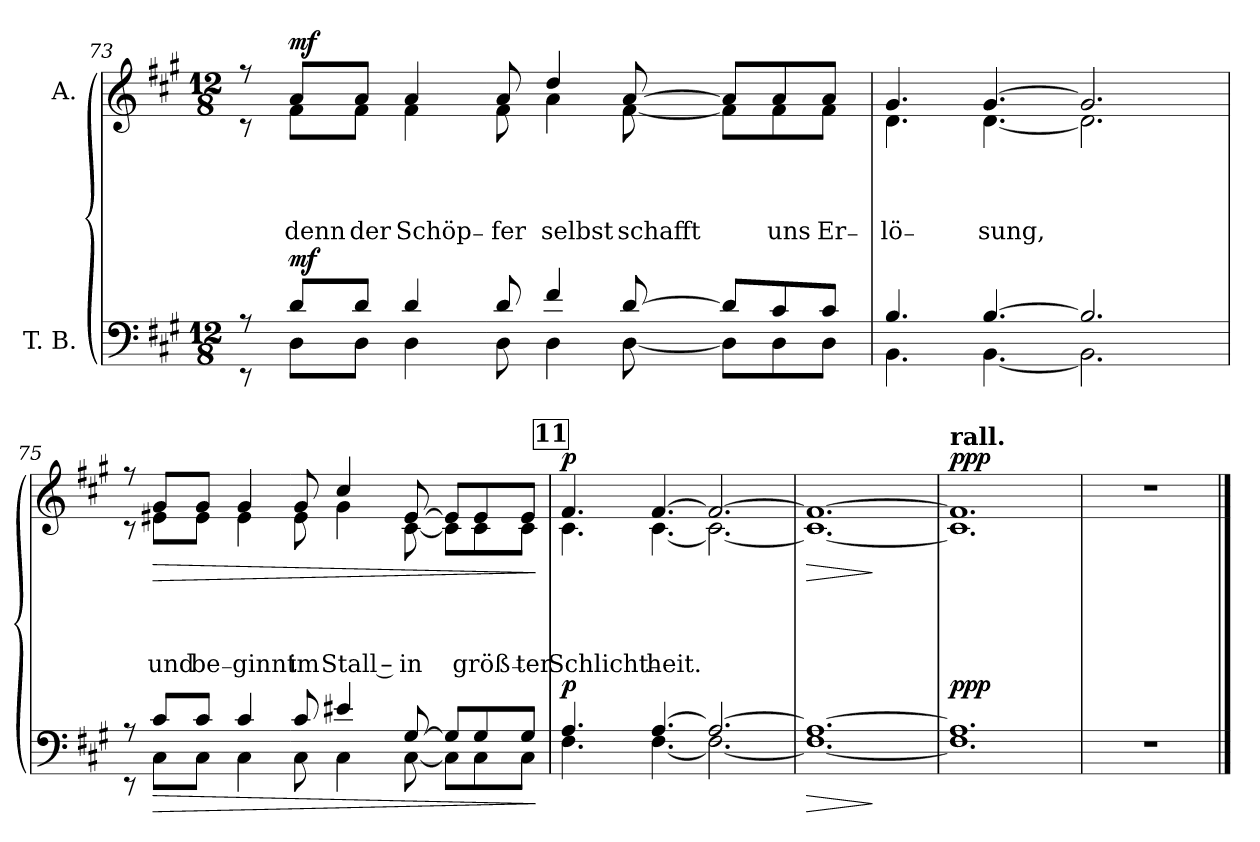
**kern	**dynam	**kern	**text	**text	**text	**text	**dynam
*part2	*part2	*part1	*part1	*part1	*part1	*part1	*part1
*staff2	*staff2	*staff1	*staff1	*staff1	*staff1	*staff1	*staff1
*I"T. B.	*	*I"A.	*	*	*	*	*
!!LO:LB:g=z
*clefF4	*	*clefG2	*	*	*	*	*
*k[f#c#g#]	*	*k[f#c#g#]	*	*	*	*	*
*f#:	*	*f#:	*	*	*	*	*
*M12/8	*	*M12/8	*	*	*	*	*
=73	=73	=73	=73	=73	=73	=73	=73
*^	*	*^	*	*	*	*	*
8rA	8rEE	.	8rff	8rc	.	.	.	.	.
!	!	!LO:DY:a	!	!	!	!	!	!LO:LY:b	!LO:DY:a
8d/L	8D\L	mf	8a/L	8f#\L	.	.	.	denn	mf
!	!	!	!	!	!	!	!	!LO:LY:b	!
8d/J	8D\J	.	8a/J	8f#\J	.	.	.	der	.
!	!	!	!	!	!	!	!	!LO:LY:b	!
4d/	4D\	.	4a/	4f#\	.	.	.	Schöp₋	.
!	!	!	!	!	!	!	!	!LO:LY:b	!
8d/	8D\	.	8a/	8f#\	.	.	.	fer	.
!	!	!	!	!	!	!	!	!LO:LY:b	!
4f#/	4D\	.	4dd/	4a\	.	.	.	selbst	.
!	!	!	!	!	!	!	!	!LO:LY:b	!
[>8d/	[<8D\	.	[>8a/	[<8f#\	.	.	.	schafft	.
8d/L]	8D\L]	.	8a/L]	8f#\L]	.	.	.	.	.
!	!	!	!	!	!	!	!	!LO:LY:b	!
8c#/	8D\	.	8a/	8f#\	.	.	.	uns	.
!	!	!	!	!	!	!	!	!LO:LY:b	!
8c#/J	8D\J	.	8a/J	8f#\J	.	.	.	Er₋	.
=74	=74	=74	=74	=74	=74	=74	=74	=74	=74
!	!	!	!	!	!	!	!	!LO:LY:b	!
4.B/	4.BB\	.	4.g#/	4.d\	.	.	.	lö₋	.
!	!	!	!	!	!	!	!	!LO:LY:b	!
[>4.B/	[<4.BB\	.	[>4.g#/	[<4.d\	.	.	.	sung,	.
2.B/]	2.BB\]	.	2.g#/]	2.d\]	.	.	.	.	.
!!LO:LB:g=z	!!
=75	=75	=75	=75	=75	=75	=75	=75	=75	=75
8rA	8rEE	.	8rff	8rc	.	.	.	.	.
!	!	!LO:HP:b	!	!	!	!	!	!	!
!	!	!	!	!	!	!	!	!LO:LY:b	!LO:HP:b
8c#/L	8C#\L	>	8g#/L	8e#X\L	.	.	.	und	>
!	!	!	!	!	!	!	!	!LO:LY:b	!
8c#/J	8C#\J	.	8g#/J	8e#\J	.	.	.	be₋	.
!	!	!	!	!	!	!	!	!LO:LY:b	!
4c#/	4C#\	.	4g#/	4e#\	.	.	.	ginnt	.
!	!	!	!	!	!	!	!	!LO:LY:b	!
8c#/	8C#\	.	8g#/	8e#\	.	.	.	im	.
!	!	!	!	!	!	!	!	!LO:LY:b	!
4e#X/	4C#\	.	4cc#/	4g#\	.	.	.	Stall –	.
!	!	!	!	!	!	!	!	!LO:LY:b	!
[>8G#/	[<8C#\	.	[>8e#/	[<8c#\	.	.	.	in	.
8G#/L]	8C#\L]	.	8e#/L]	8c#\L]	.	.	.	.	.
!	!	!	!	!	!	!	!	!LO:LY:b	!
8G#/	8C#\	.	8e#/	8c#\	.	.	.	größ₋	.
!	!	!	!	!	!	!	!	!LO:LY:b	!
8G#/J	8C#\J	.	8e#/J	8c#\J	.	.	.	ter	.
*v	*v	*	*	*	*	*	*	*	*
*	*	*v	*v	*	*	*	*	*
.	]	.	.	.	.	.	]
!!LO:REH:place=s1:a:B:fs=10.5:t=11
=76	=76	=76	=76	=76	=76	=76	=76
*^	*	*	*	*	*	*	*
!	!	!LO:DY:a	!	!	!	!	!LO:LY:b	!LO:DY:a
*	*	*	*^	*	*	*	*	*
4.A/	4.F#\	p	4.f#/	4.c#\	.	.	.	Schlicht₋	p
!	!	!	!	!	!	!	!	!LO:LY:b	!
[>4.A/	[<4.F#\	.	[>4.f#/	[<4.c#\	.	.	.	heit.	.
2.A/_	2.F#\_	.	2.f#/_	2.c#\_	.	.	.	.	.
=77	=77	=77	=77	=77	=77	=77	=77	=77	=77
!	!	!LO:HP:b	!	!	!	!	!	!	!LO:HP:b
1.A_	1.F#_	>	1.f#_	1.c#_	.	.	.	.	>
*v	*v	*	*	*	*	*	*	*	*
*	*	*v	*v	*	*	*	*	*
.	]	.	.	.	.	.	]
=78	=78	=78	=78	=78	=78	=78	=78
*^	*	*^	*	*	*	*	*
!	!	!	!LO:TX:a:B:t=rall.	!	!	!	!	!	!
!	!	!LO:DY:a	!	!	!	!	!	!	!LO:DY:a
1.A]	1.F#]	ppp	1.f#]	1.c#]	.	.	.	.	ppp
*v	*v	*	*	*	*	*	*	*	*
*	*	*v	*v	*	*	*	*	*
=79	=79	=79	=79	=79	=79	=79	=79
1.r	.	1.r	.	.	.	.	.
==	==	==	==	==	==	==	==
*-	*-	*-	*-	*-	*-	*-	*-
